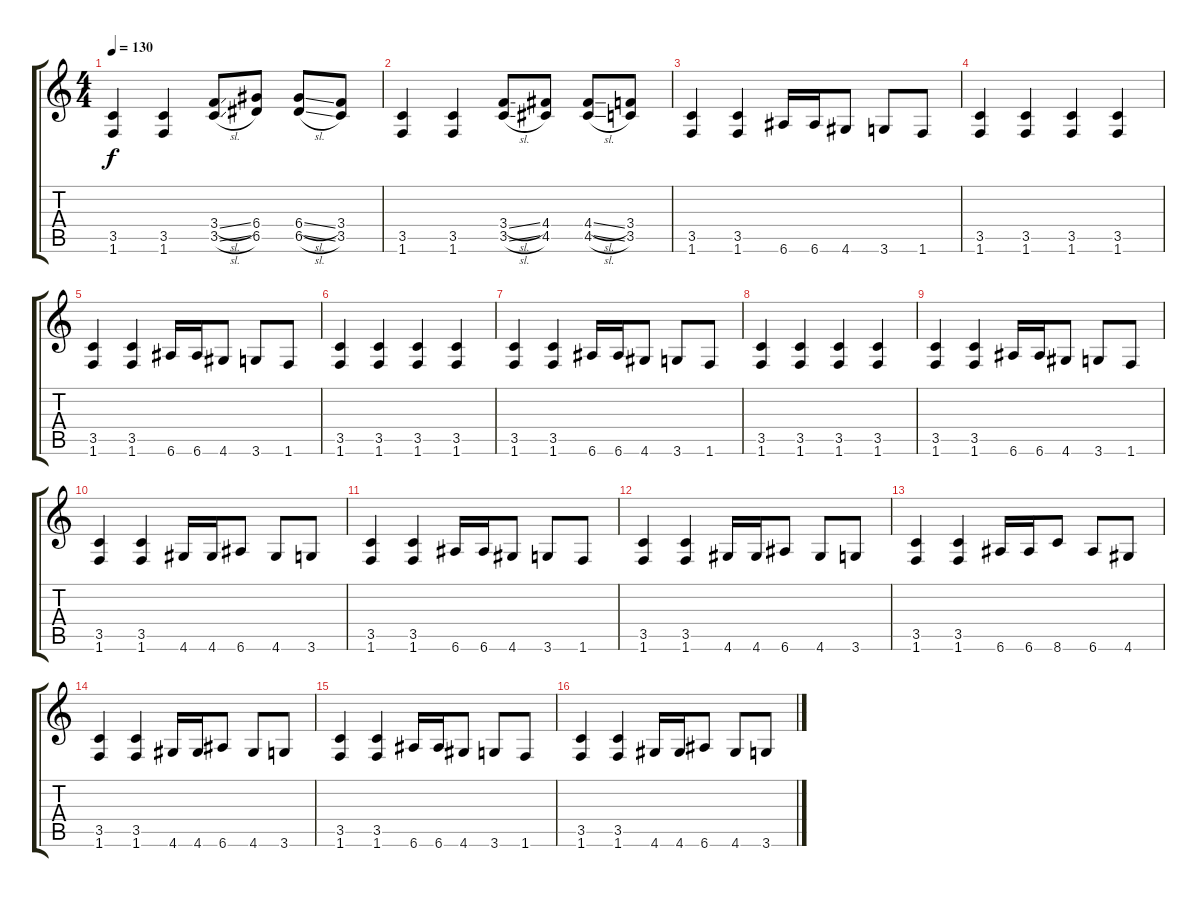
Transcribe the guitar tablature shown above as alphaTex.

\track "" {instrument distortionguitar}
\staff {score tabs}
\tuning (E4 B3 G3 D3 A2 E2) {hide}
\ts (4 4)
\tempo 130
\clef g2
\ks c
(3.5 1.6).4{dy f} (3.5 1.6).4 (3.4{sl} 3.5{sl}).8 (6.4 6.5).8 (6.4{sl} 6.5{sl}).8 (3.4 3.5).8 |
(3.5 1.6).4 (3.5 1.6).4 (3.4{sl} 3.5{sl}).8 (4.4 4.5).8 (4.4{sl} 4.5{sl}).8 (3.4 3.5).8 |
(3.5 1.6).4 (3.5 1.6).4 6.6.16 6.6.16 4.6.8 3.6.8 1.6.8 |
(3.5 1.6).4 (3.5 1.6).4 (3.5 1.6).4 (3.5 1.6).4 |
(3.5 1.6).4 (3.5 1.6).4 6.6.16 6.6.16 4.6.8 3.6.8 1.6.8 |
(3.5 1.6).4 (3.5 1.6).4 (3.5 1.6).4 (3.5 1.6).4 |
(3.5 1.6).4 (3.5 1.6).4 6.6.16 6.6.16 4.6.8 3.6.8 1.6.8 |
(3.5 1.6).4 (3.5 1.6).4 (3.5 1.6).4 (3.5 1.6).4 |
(3.5 1.6).4 (3.5 1.6).4 6.6.16 6.6.16 4.6.8 3.6.8 1.6.8 |
(3.5 1.6).4 (3.5 1.6).4 4.6.16 4.6.16 6.6.8 4.6.8 3.6.8 |
(3.5 1.6).4 (3.5 1.6).4 6.6.16 6.6.16 4.6.8 3.6.8 1.6.8 |
(3.5 1.6).4 (3.5 1.6).4 4.6.16 4.6.16 6.6.8 4.6.8 3.6.8 |
(3.5 1.6).4 (3.5 1.6).4 6.6.16 6.6.16 8.6.8 6.6.8 4.6.8 |
(3.5 1.6).4 (3.5 1.6).4 4.6.16 4.6.16 6.6.8 4.6.8 3.6.8 |
(3.5 1.6).4 (3.5 1.6).4 6.6.16 6.6.16 4.6.8 3.6.8 1.6.8 |
(3.5 1.6).4 (3.5 1.6).4 4.6.16 4.6.16 6.6.8 4.6.8 3.6.8
